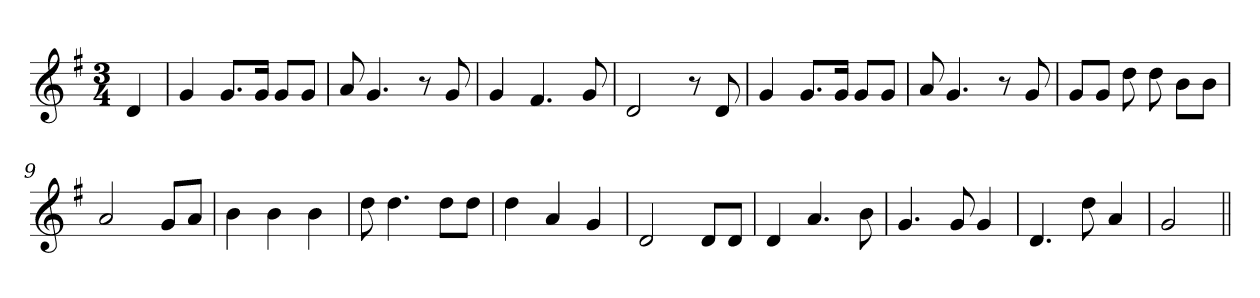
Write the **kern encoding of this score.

**kern
*part1
*staff1
*clefG2
*k[f#]
*G:
*M3/4
=1
4d/
=2
4g/
8.g/L
16g/Jk
8g/L
8g/J
=3
8a/
4.g/
8r
8g/
=4
4g/
4.f#/
8g/
=5
2d/
8r
8d/
=6
4g/
8.g/L
16g/Jk
8g/L
8g/J
=7
8a/
4.g/
8r
8g/
=8
8g/L
8g/J
8dd\
8dd\
8b\L
8b\J
=9
2a/
8g/L
8a/J
=10
4b\
4b\
4b\
!!LO:LB:g=z
=11
8dd\
4.dd\
8dd\L
8dd\J
=12
4dd\
4a/
4g/
=13
2d/
8d/L
8d/J
=14
4d/
4.a/
8b\
=15
4.g/
8g/
4g/
=16
4.d/
8dd\
4a/
=17
2g/
=||
*-
